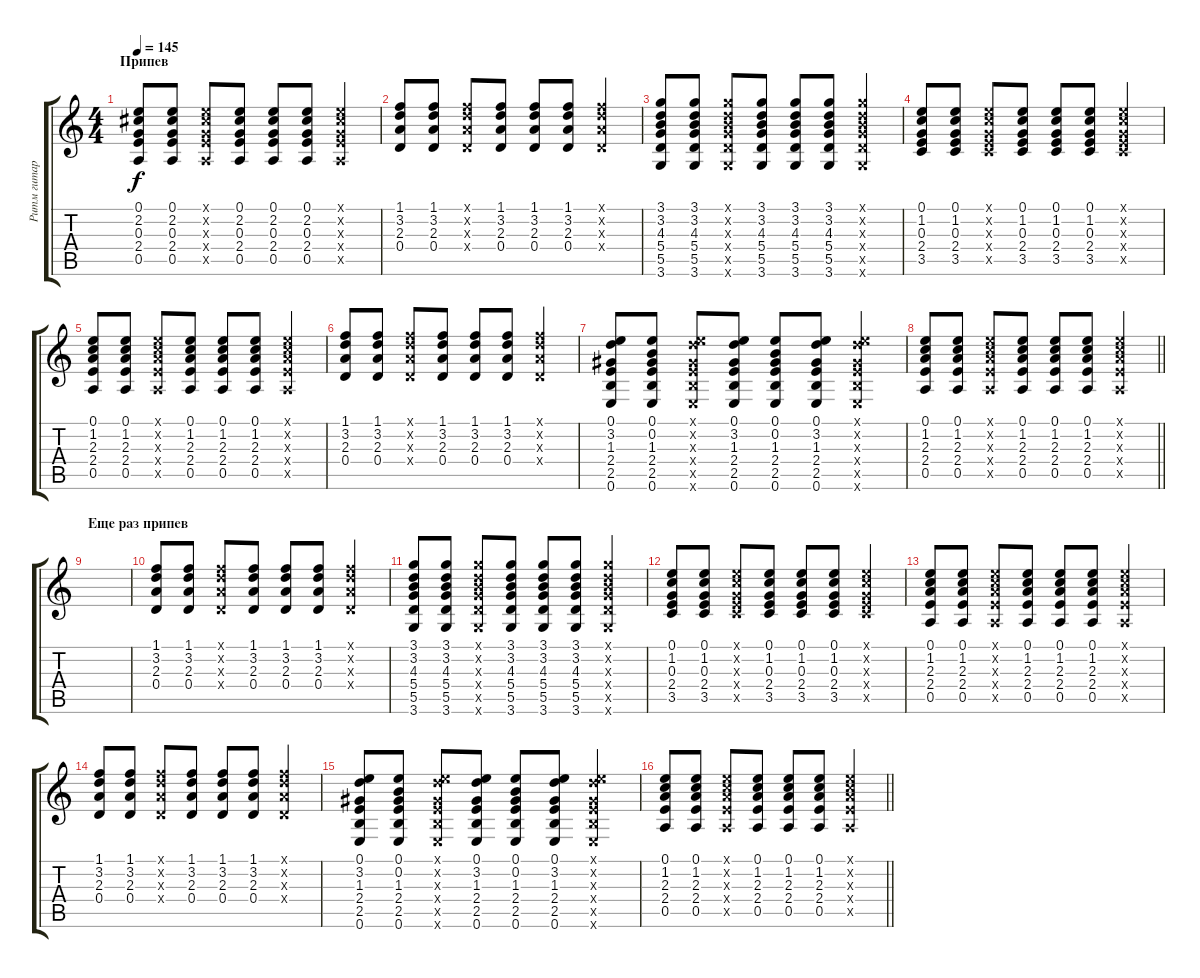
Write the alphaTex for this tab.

\track ("Ритм гитара" "Ритм гитар") {instrument electricguitarclean}
\staff {score tabs}
\tuning (E4 B3 G3 D3 A2 E2) {hide}
\ts (4 4)
\section ("" "Припев")
\tempo 145
\clef g2
\ks c
(0.1 2.2 0.3 2.4 0.5).8{dy f} (0.1 2.2 0.3 2.4 0.5).8 (0.1{x} 2.2{x} 0.3{x} 2.4{x} 0.5{x}).8 (0.1 2.2 0.3 2.4 0.5).8 (0.1 2.2 0.3 2.4 0.5).8 (0.1 2.2 0.3 2.4 0.5).8 (0.1{x} 2.2{x} 0.3{x} 2.4{x} 0.5{x}).4 |
(1.1 3.2 2.3 0.4).8 (1.1 3.2 2.3 0.4).8 (1.1{x} 3.2{x} 2.3{x} 0.4{x}).8 (1.1 3.2 2.3 0.4).8 (1.1 3.2 2.3 0.4).8 (1.1 3.2 2.3 0.4).8 (1.1{x} 3.2{x} 2.3{x} 0.4{x}).4 |
(3.1 3.2 4.3 5.4 5.5 3.6).8 (3.1 3.2 4.3 5.4 5.5 3.6).8 (3.1{x} 3.2{x} 4.3{x} 5.4{x} 5.5{x} 3.6{x}).8 (3.1 3.2 4.3 5.4 5.5 3.6).8 (3.1 3.2 4.3 5.4 5.5 3.6).8 (3.1 3.2 4.3 5.4 5.5 3.6).8 (3.1{x} 3.2{x} 4.3{x} 5.4{x} 5.5{x} 3.6{x}).4 |
(0.1 1.2 0.3 2.4 3.5).8 (0.1 1.2 0.3 2.4 3.5).8 (0.1{x} 1.2{x} 0.3{x} 2.4{x} 3.5{x}).8 (0.1 1.2 0.3 2.4 3.5).8 (0.1 1.2 0.3 2.4 3.5).8 (0.1 1.2 0.3 2.4 3.5).8 (0.1{x} 1.2{x} 0.3{x} 2.4{x} 3.5{x}).4 |
(0.1 1.2 2.3 2.4 0.5).8 (0.1 1.2 2.3 2.4 0.5).8 (0.1{x} 1.2{x} 2.3{x} 2.4{x} 0.5{x}).8 (0.1 1.2 2.3 2.4 0.5).8 (0.1 1.2 2.3 2.4 0.5).8 (0.1 1.2 2.3 2.4 0.5).8 (0.1{x} 1.2{x} 2.3{x} 2.4{x} 0.5{x}).4 |
(1.1 3.2 2.3 0.4).8 (1.1 3.2 2.3 0.4).8 (1.1{x} 3.2{x} 2.3{x} 0.4{x}).8 (1.1 3.2 2.3 0.4).8 (1.1 3.2 2.3 0.4).8 (1.1 3.2 2.3 0.4).8 (1.1{x} 3.2{x} 2.3{x} 0.4{x}).4 |
(0.1 3.2 1.3 2.4 2.5 0.6).8 (0.1 0.2 1.3 2.4 2.5 0.6).8 (0.1{x} 3.2{x} 1.3{x} 2.4{x} 2.5{x} 0.6{x}).8 (0.1 3.2 1.3 2.4 2.5 0.6).8 (0.1 0.2 1.3 2.4 2.5 0.6).8 (0.1 3.2 1.3 2.4 2.5 0.6).8 (0.1{x} 3.2{x} 1.3{x} 2.4{x} 2.5{x} 0.6{x}).4 |
\barLineRight lightlight
(0.1 1.2 2.3 2.4 0.5).8 (0.1 1.2 2.3 2.4 0.5).8 (0.1{x} 1.2{x} 2.3{x} 2.4{x} 0.5{x}).8 (0.1 1.2 2.3 2.4 0.5).8 (0.1 1.2 2.3 2.4 0.5).8 (0.1 1.2 2.3 2.4 0.5).8 (0.1{x} 1.2{x} 2.3{x} 2.4{x} 0.5{x}).4 |
\section ("" "Еще раз припев")
|
(1.1 3.2 2.3 0.4).8 (1.1 3.2 2.3 0.4).8 (1.1{x} 3.2{x} 2.3{x} 0.4{x}).8 (1.1 3.2 2.3 0.4).8 (1.1 3.2 2.3 0.4).8 (1.1 3.2 2.3 0.4).8 (1.1{x} 3.2{x} 2.3{x} 0.4{x}).4 |
(3.1 3.2 4.3 5.4 5.5 3.6).8 (3.1 3.2 4.3 5.4 5.5 3.6).8 (3.1{x} 3.2{x} 4.3{x} 5.4{x} 5.5{x} 3.6{x}).8 (3.1 3.2 4.3 5.4 5.5 3.6).8 (3.1 3.2 4.3 5.4 5.5 3.6).8 (3.1 3.2 4.3 5.4 5.5 3.6).8 (3.1{x} 3.2{x} 4.3{x} 5.4{x} 5.5{x} 3.6{x}).4 |
(0.1 1.2 0.3 2.4 3.5).8 (0.1 1.2 0.3 2.4 3.5).8 (0.1{x} 1.2{x} 0.3{x} 2.4{x} 3.5{x}).8 (0.1 1.2 0.3 2.4 3.5).8 (0.1 1.2 0.3 2.4 3.5).8 (0.1 1.2 0.3 2.4 3.5).8 (0.1{x} 1.2{x} 0.3{x} 2.4{x} 3.5{x}).4 |
(0.1 1.2 2.3 2.4 0.5).8 (0.1 1.2 2.3 2.4 0.5).8 (0.1{x} 1.2{x} 2.3{x} 2.4{x} 0.5{x}).8 (0.1 1.2 2.3 2.4 0.5).8 (0.1 1.2 2.3 2.4 0.5).8 (0.1 1.2 2.3 2.4 0.5).8 (0.1{x} 1.2{x} 2.3{x} 2.4{x} 0.5{x}).4 |
(1.1 3.2 2.3 0.4).8 (1.1 3.2 2.3 0.4).8 (1.1{x} 3.2{x} 2.3{x} 0.4{x}).8 (1.1 3.2 2.3 0.4).8 (1.1 3.2 2.3 0.4).8 (1.1 3.2 2.3 0.4).8 (1.1{x} 3.2{x} 2.3{x} 0.4{x}).4 |
(0.1 3.2 1.3 2.4 2.5 0.6).8 (0.1 0.2 1.3 2.4 2.5 0.6).8 (0.1{x} 3.2{x} 1.3{x} 2.4{x} 2.5{x} 0.6{x}).8 (0.1 3.2 1.3 2.4 2.5 0.6).8 (0.1 0.2 1.3 2.4 2.5 0.6).8 (0.1 3.2 1.3 2.4 2.5 0.6).8 (0.1{x} 3.2{x} 1.3{x} 2.4{x} 2.5{x} 0.6{x}).4 |
\barLineRight lightlight
(0.1 1.2 2.3 2.4 0.5).8 (0.1 1.2 2.3 2.4 0.5).8 (0.1{x} 1.2{x} 2.3{x} 2.4{x} 0.5{x}).8 (0.1 1.2 2.3 2.4 0.5).8 (0.1 1.2 2.3 2.4 0.5).8 (0.1 1.2 2.3 2.4 0.5).8 (0.1{x} 1.2{x} 2.3{x} 2.4{x} 0.5{x}).4
